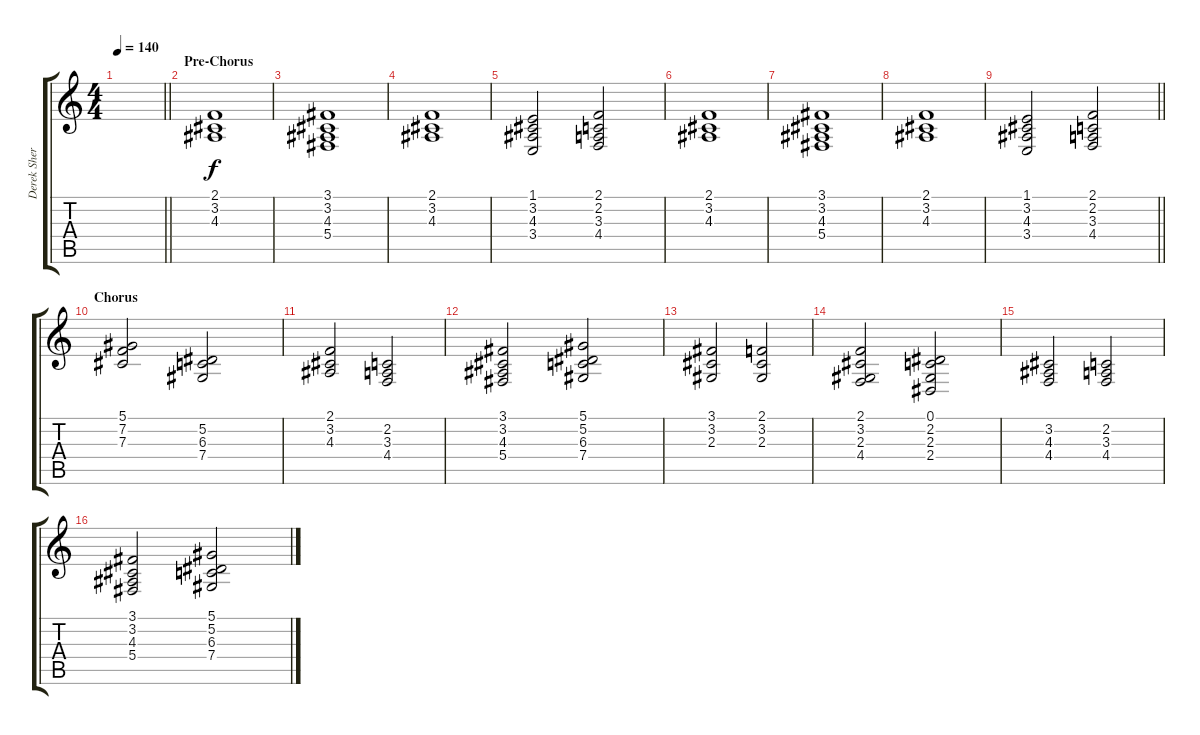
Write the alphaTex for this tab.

\track ("Derek Sherinian" "Derek Sher") {instrument choiraahs}
\staff {score tabs}
\tuning (Eb4 Bb3 Gb3 Db3 Ab2 Eb2) {hide}
\ts (4 4)
\tempo 140
\clef g2
\barLineRight lightlight
\ks c
|
\section ("" "Pre-Chorus")
(2.1 3.2 4.3).1 |
(3.1 3.2 4.3 5.4).1 |
(2.1 3.2 4.3).1 |
(1.1 3.2 4.3 3.4).2 (2.1 2.2 3.3 4.4).2 |
(2.1 3.2 4.3).1 |
(3.1 3.2 4.3 5.4).1 |
(2.1 3.2 4.3).1 |
\barLineRight lightlight
(1.1 3.2 4.3 3.4).2 (2.1 2.2 3.3 4.4).2 |
\section ("" "Chorus")
(5.1 7.2 7.3).2 (5.2 6.3 7.4).2 |
(2.1 3.2 4.3).2 (2.2 3.3 4.4).2 |
(3.1 3.2 4.3 5.4).2 (5.1 5.2 6.3 7.4).2 |
(3.1 3.2 2.3).2 (2.1 3.2 2.3).2 |
(2.1 3.2 2.3 4.4).2 (0.1 2.2 2.3 2.4).2 |
(3.2 4.3 4.4).2 (2.2 3.3 4.4).2 |
(3.1 3.2 4.3 5.4).2 (5.1 5.2 6.3 7.4).2
